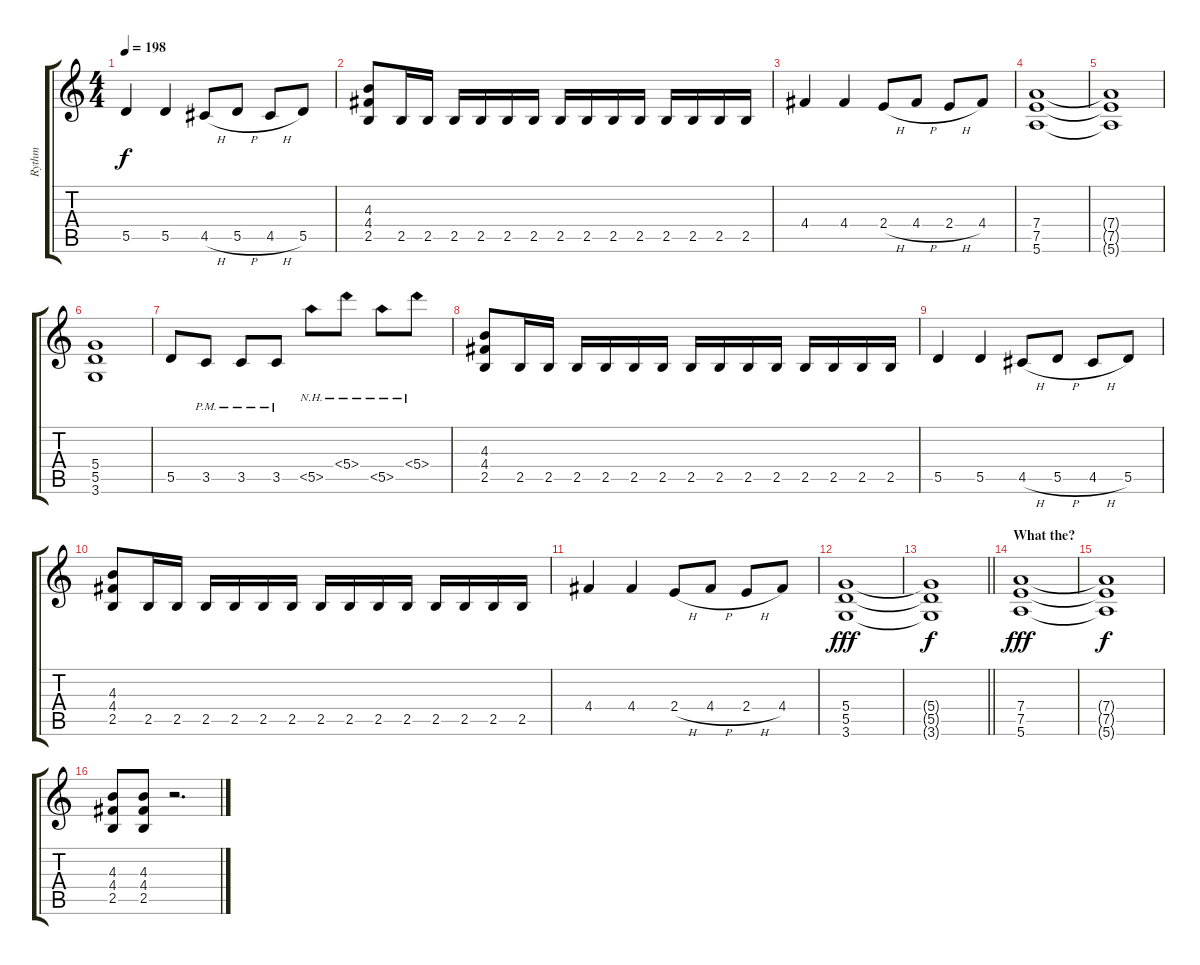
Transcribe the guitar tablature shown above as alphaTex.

\track ("Rythm" "Rythm") {instrument overdrivenguitar}
\staff {score tabs}
\tuning (E4 B3 G3 D3 A2 E2) {hide}
\ts (4 4)
\tempo 198
\clef g2
\ks c
5.5.4{dy f} 5.5.4 4.5{h}.8 5.5{h}.8 4.5{h}.8 5.5.8 |
(4.3 4.4 2.5).8 2.5.16 2.5.16 2.5.16 2.5.16 2.5.16 2.5.16 2.5.16 2.5.16 2.5.16 2.5.16 2.5.16 2.5.16 2.5.16 2.5.16 |
4.4.4 4.4.4 2.4{h}.8 4.4{h}.8 2.4{h}.8 4.4.8 |
(7.4 7.5 5.6).1 |
(7.4{t} 7.5{t} 5.6{t}).1 |
(5.4 5.5 3.6).1 |
5.5.8 3.5{pm}.8 3.5{pm}.8 3.5{pm}.8 5.5{nh}.8 5.4{nh}.8 5.5{nh}.8 5.4{nh}.8 |
(4.3 4.4 2.5).8 2.5.16 2.5.16 2.5.16 2.5.16 2.5.16 2.5.16 2.5.16 2.5.16 2.5.16 2.5.16 2.5.16 2.5.16 2.5.16 2.5.16 |
5.5.4 5.5.4 4.5{h}.8 5.5{h}.8 4.5{h}.8 5.5.8 |
(4.3 4.4 2.5).8 2.5.16 2.5.16 2.5.16 2.5.16 2.5.16 2.5.16 2.5.16 2.5.16 2.5.16 2.5.16 2.5.16 2.5.16 2.5.16 2.5.16 |
4.4.4 4.4.4 2.4{h}.8 4.4{h}.8 2.4{h}.8 4.4.8 |
(5.4 5.5 3.6).1{dy fff} |
\barLineRight lightlight
(5.4{t} 5.5{t} 3.6{t}).1{dy f} |
\section ("" "What the?")
(7.4 7.5 5.6).1{dy fff} |
(7.4{t} 7.5{t} 5.6{t}).1{dy f} |
(4.3 4.4 2.5).8 (4.3 4.4 2.5).8 r.2{d}
